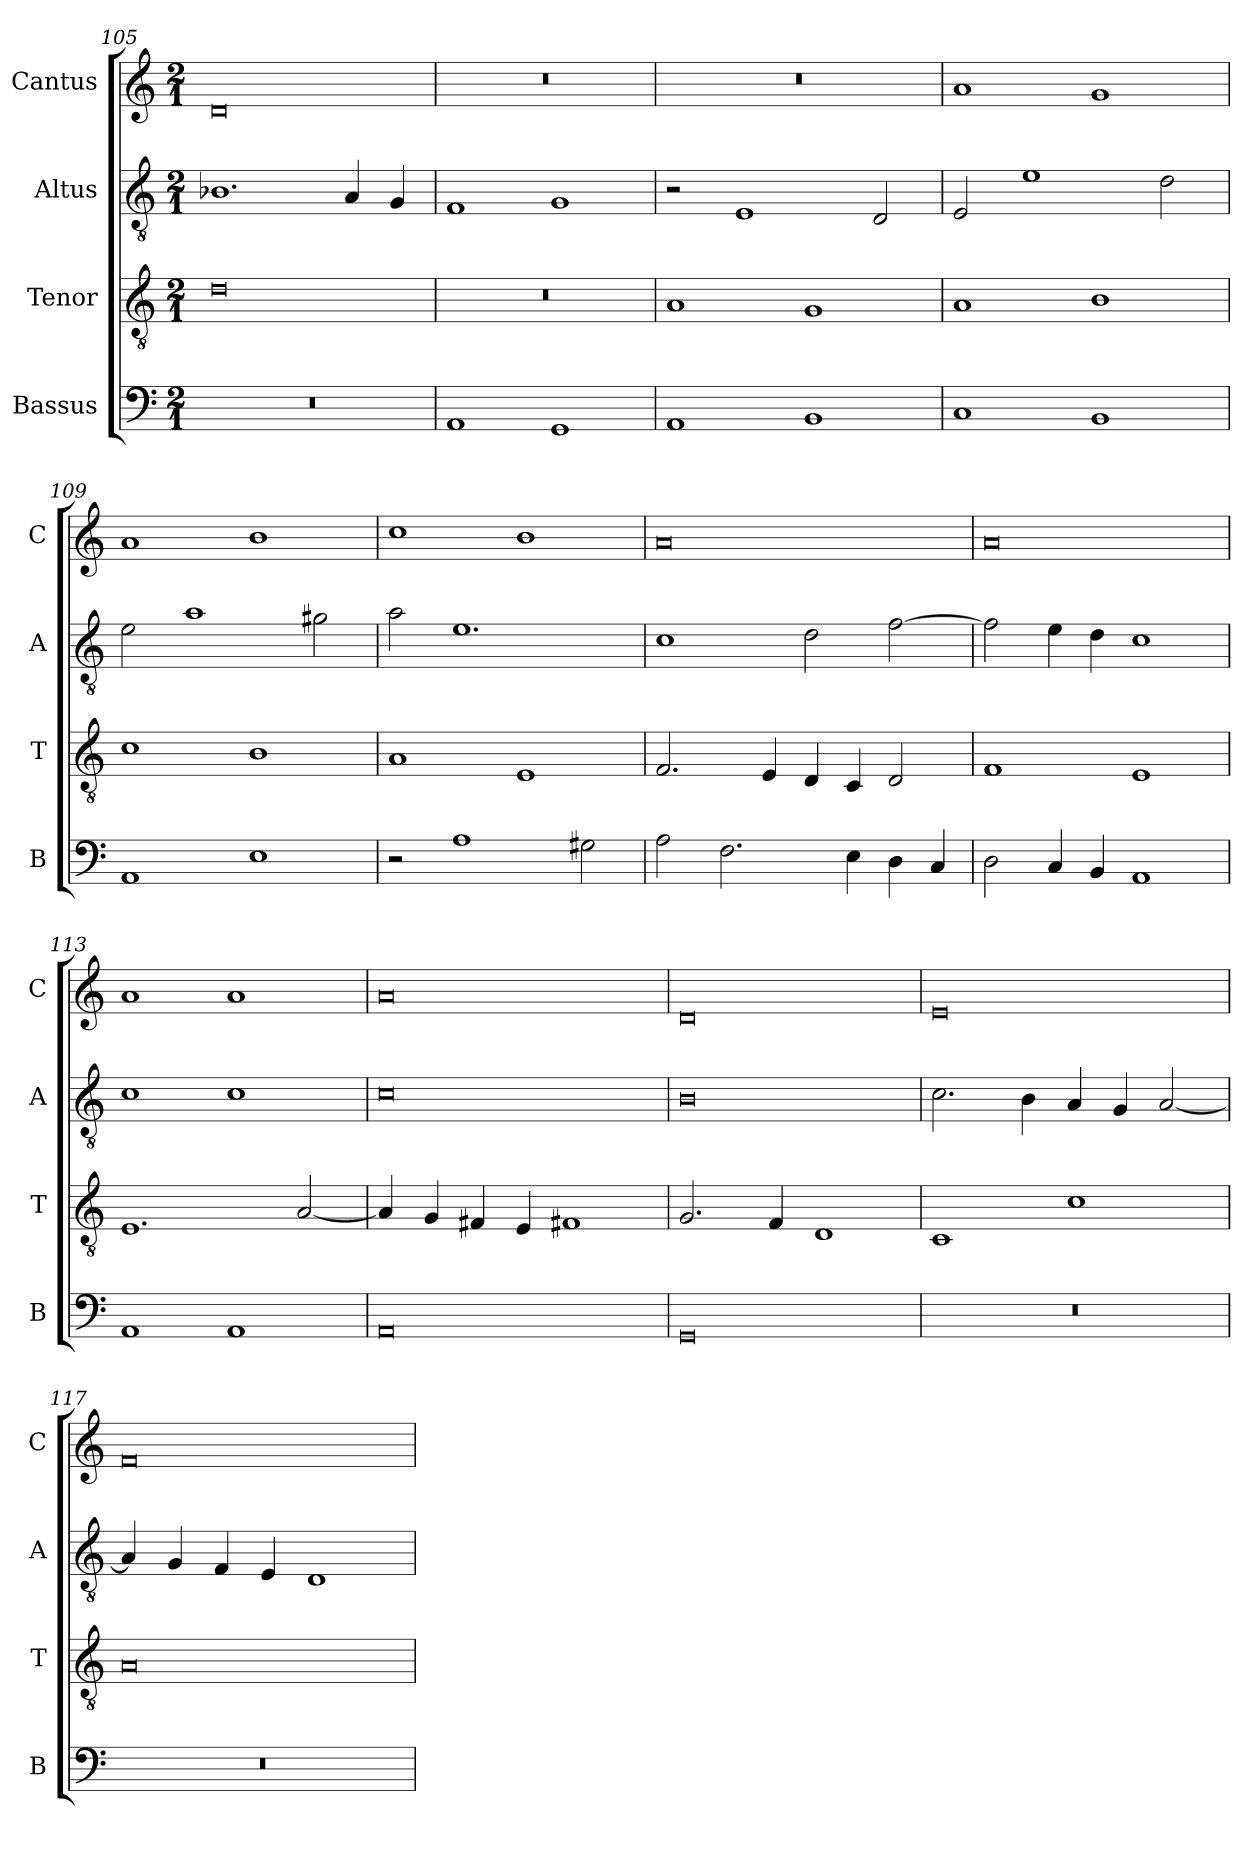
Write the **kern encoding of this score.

**kern	**kern	**kern	**kern
*part4	*part3	*part2	*part1
*staff4	*staff3	*staff2	*staff1
*I"Bassus	*I"Tenor	*I"Altus	*I"Cantus
*I'B	*I'T	*I'A	*I'C
*clefF4	*clefGv2	*clefGv2	*clefG2
*k[]	*k[]	*k[]	*k[]
*M2/1	*M2/1	*M2/1	*M2/1
=105	=105	=105	=105
0r	0d	1.B-X	0d
.	.	4A	.
.	.	4G	.
=106	=106	=106	=106
1AA	0r	1F	0r
1GG	.	1G	.
=107	=107	=107	=107
1AA	1A	2r	0r
.	.	1E	.
1BB	1G	.	.
.	.	2D	.
=108	=108	=108	=108
1C	1A	2E	1a
.	.	1e	.
1BB	1B	.	1g
.	.	2d	.
=109	=109	=109	=109
1AA	1c	2e	1a
.	.	1a	.
1E	1B	.	1b
.	.	2g#X	.
=110	=110	=110	=110
2r	1A	2a	1cc
1A	.	1.e	.
.	1E	.	1b
2G#X	.	.	.
=111	=111	=111	=111
2A	2.F	1c	0a
2.F	.	.	.
.	4E	.	.
.	4D	2d	.
4E	4C	.	.
4D	2D	[2f	.
4C	.	.	.
=112	=112	=112	=112
2D	1F	2f]	0a
4C	.	4e	.
4BB	.	4d	.
1AA	1E	1c	.
=113	=113	=113	=113
1AA	1.E	1c	1a
1AA	.	1c	1a
.	[2A	.	.
=114	=114	=114	=114
0AA	4A]	0c	0a
.	4G	.	.
.	4F#X	.	.
.	4E	.	.
.	1F#X	.	.
=115	=115	=115	=115
0GG	2.G	0B	0d
.	4F	.	.
.	1D	.	.
=116	=116	=116	=116
0r	1C	2.c	0e
.	.	4B	.
.	1c	4A	.
.	.	4G	.
.	.	[2A	.
=117	=117	=117	=117
0r	0A	4A]	0f
.	.	4G	.
.	.	4F	.
.	.	4E	.
.	.	1D	.
=	=	=	=
*-	*-	*-	*-
